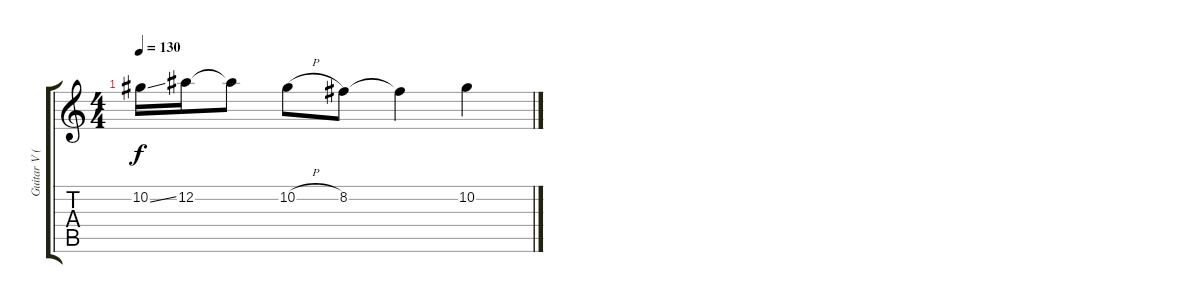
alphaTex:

\track ("Guitar V (w/ dist.)" "Guitar V (") {instrument distortionguitar}
\staff {score tabs}
\tuning (Eb4 Bb3 Gb3 Db3 Ab2 Eb2) {hide}
\ts (4 4)
\tempo 130
\clef g2
\ks c
10.2{ss}.16{dy f volume 0} 12.2.16 12.2{t}.8 10.2{h}.8 8.2.8 8.2{t}.4 10.2.4
